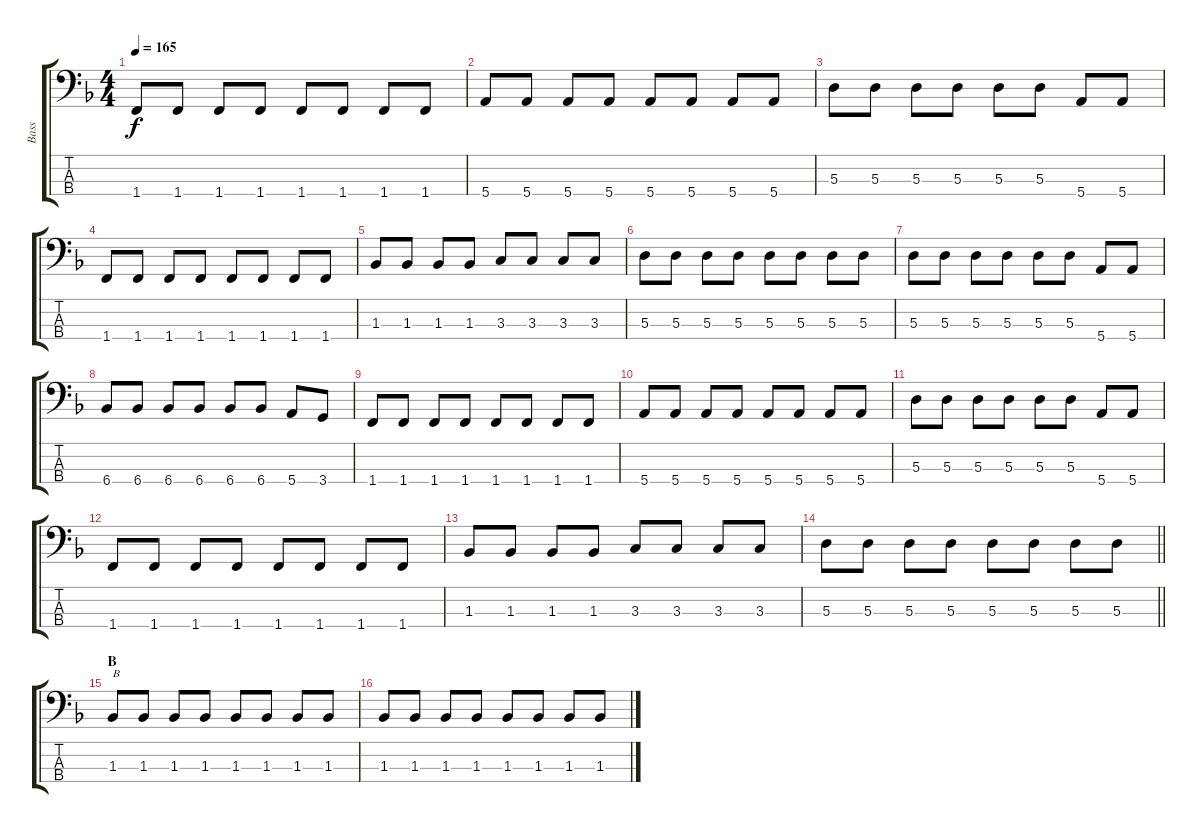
\track ("Bass" "Bass") {instrument electricbasspick}
\staff {score tabs}
\tuning (G2 D2 A1 E1) {hide}
\ts (4 4)
\tempo 165
\clef f4
\ks f
1.4.8{dy f} 1.4.8 1.4.8 1.4.8 1.4.8 1.4.8 1.4.8 1.4.8 |
5.4.8 5.4.8 5.4.8 5.4.8 5.4.8 5.4.8 5.4.8 5.4.8 |
5.3.8 5.3.8 5.3.8 5.3.8 5.3.8 5.3.8 5.4.8 5.4.8 |
1.4.8 1.4.8 1.4.8 1.4.8 1.4.8 1.4.8 1.4.8 1.4.8 |
1.3.8 1.3.8 1.3.8 1.3.8 3.3.8 3.3.8 3.3.8 3.3.8 |
5.3.8 5.3.8 5.3.8 5.3.8 5.3.8 5.3.8 5.3.8 5.3.8 |
5.3.8 5.3.8 5.3.8 5.3.8 5.3.8 5.3.8 5.4.8 5.4.8 |
6.4.8 6.4.8 6.4.8 6.4.8 6.4.8 6.4.8 5.4.8 3.4.8 |
1.4.8 1.4.8 1.4.8 1.4.8 1.4.8 1.4.8 1.4.8 1.4.8 |
5.4.8 5.4.8 5.4.8 5.4.8 5.4.8 5.4.8 5.4.8 5.4.8 |
5.3.8 5.3.8 5.3.8 5.3.8 5.3.8 5.3.8 5.4.8 5.4.8 |
1.4.8 1.4.8 1.4.8 1.4.8 1.4.8 1.4.8 1.4.8 1.4.8 |
1.3.8 1.3.8 1.3.8 1.3.8 3.3.8 3.3.8 3.3.8 3.3.8 |
\barLineRight lightlight
5.3.8 5.3.8 5.3.8 5.3.8 5.3.8 5.3.8 5.3.8 5.3.8 |
\section ("" "B")
1.3.8{txt "B"} 1.3.8 1.3.8 1.3.8 1.3.8 1.3.8 1.3.8 1.3.8 |
1.3.8 1.3.8 1.3.8 1.3.8 1.3.8 1.3.8 1.3.8 1.3.8
